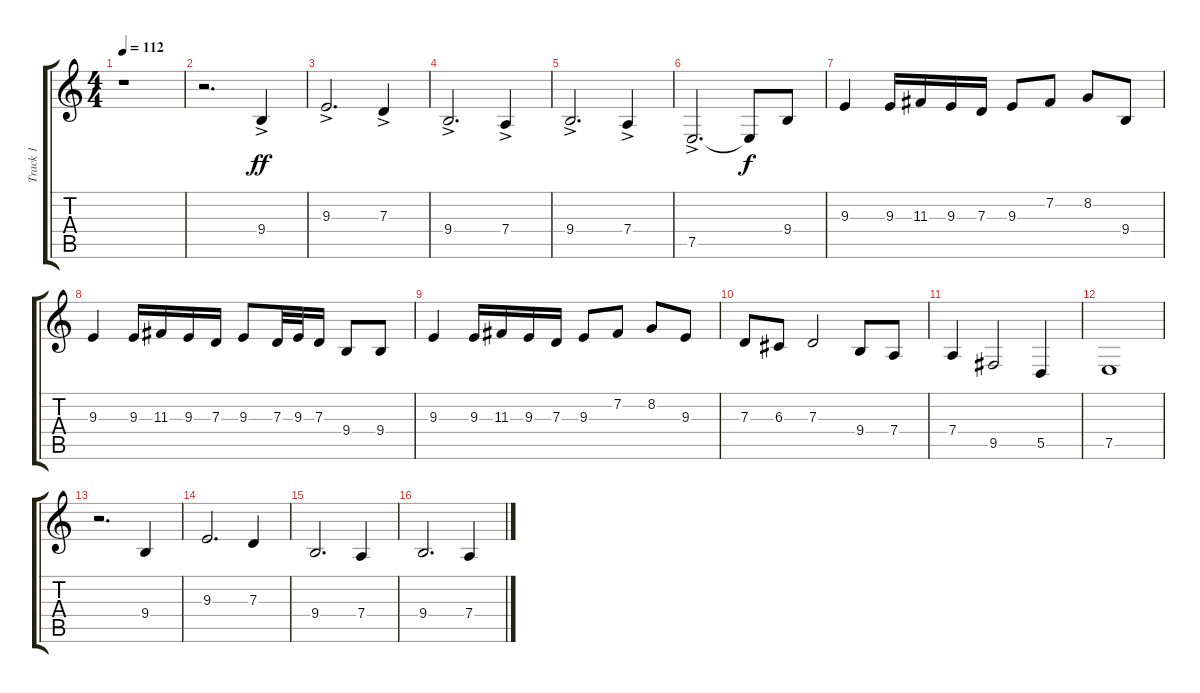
\track ("Track 1" "Track 1") {instrument electricpiano1}
\staff {score tabs}
\tuning (E4 B3 G3 D3 A2 E2) {hide}
\ts (4 4)
\tempo 112
\clef g2
\ks c
r.1{dy f} |
r.2{d} 9.4{ac}.4{dy ff} |
9.3{ac}.2{d} 7.3{ac}.4 |
9.4{ac}.2{d} 7.4{ac}.4 |
9.4{ac}.2{d} 7.4{ac}.4 |
7.5{ac}.2{d} 7.5{t}.8{dy f} 9.4.8 |
9.3.4 9.3.16 11.3.16 9.3.16 7.3.16 9.3.8 7.2.8 8.2.8 9.4.8 |
9.3.4 9.3.16 11.3.16 9.3.16 7.3.16 9.3.8 7.3.32 9.3.32 7.3.16 9.4.8 9.4.8 |
9.3.4 9.3.16 11.3.16 9.3.16 7.3.16 9.3.8 7.2.8 8.2.8 9.3.8 |
7.3.8 6.3.8 7.3.2 9.4.8 7.4.8 |
7.4.4 9.5.2 5.5.4 |
7.5.1 |
r.2{d} 9.4.4 |
9.3.2{d} 7.3.4 |
9.4.2{d} 7.4.4 |
9.4.2{d} 7.4.4
